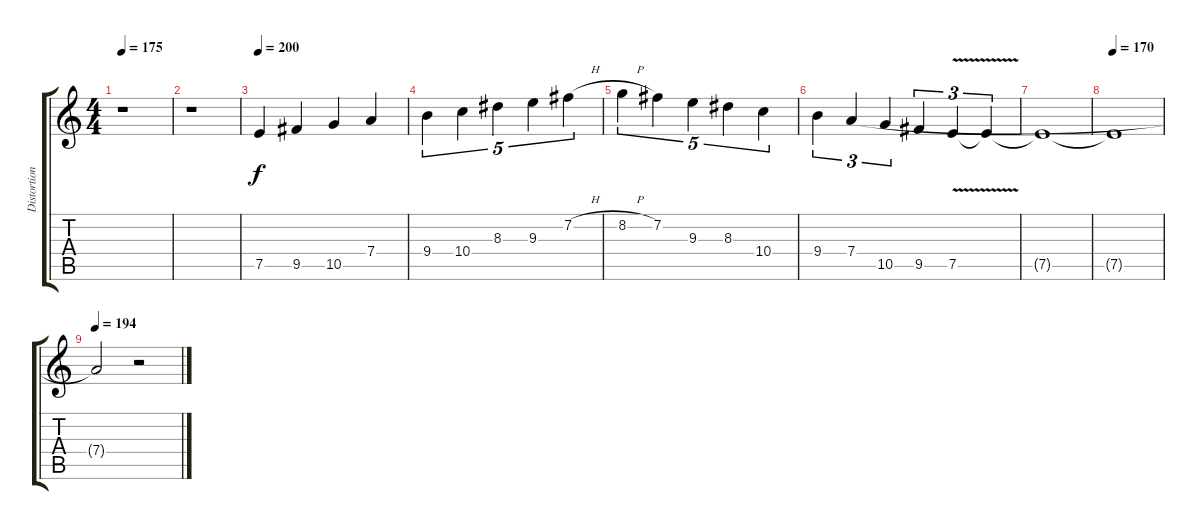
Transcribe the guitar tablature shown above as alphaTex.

\track ("Distortion guitar 4" "Distortion") {instrument distortionguitar}
\staff {score tabs}
\tuning (E4 B3 G3 D3 A2 E2) {hide}
\ts (4 4)
\tempo 175
\clef g2
\ks c
r.1{dy f} |
r.1 |
\tempo 200
7.5.4 9.5.4 10.5.4 7.4.4 |
9.4.4{tu (5 4)} 10.4.4{tu (5 4)} 8.3.4{tu (5 4)} 9.3.4{tu (5 4)} 7.2{h}.4{tu (5 4)} |
8.2{h}.4{tu (5 4)} 7.2.4{tu (5 4)} 9.3.4{tu (5 4)} 8.3.4{tu (5 4)} 10.4.4{tu (5 4)} |
9.4.4{tu (3 2)} 7.4.4{tu (3 2)} 10.5.4{tu (3 2)} 9.5.4{tu (3 2)} 7.5{v}.4{tu (3 2)} 7.5{t}.4{tu (3 2)} |
7.5{t}.1 |
\tempo 170
7.5{t}.1 |
\tempo 194
7.4{t}.2 r.2
